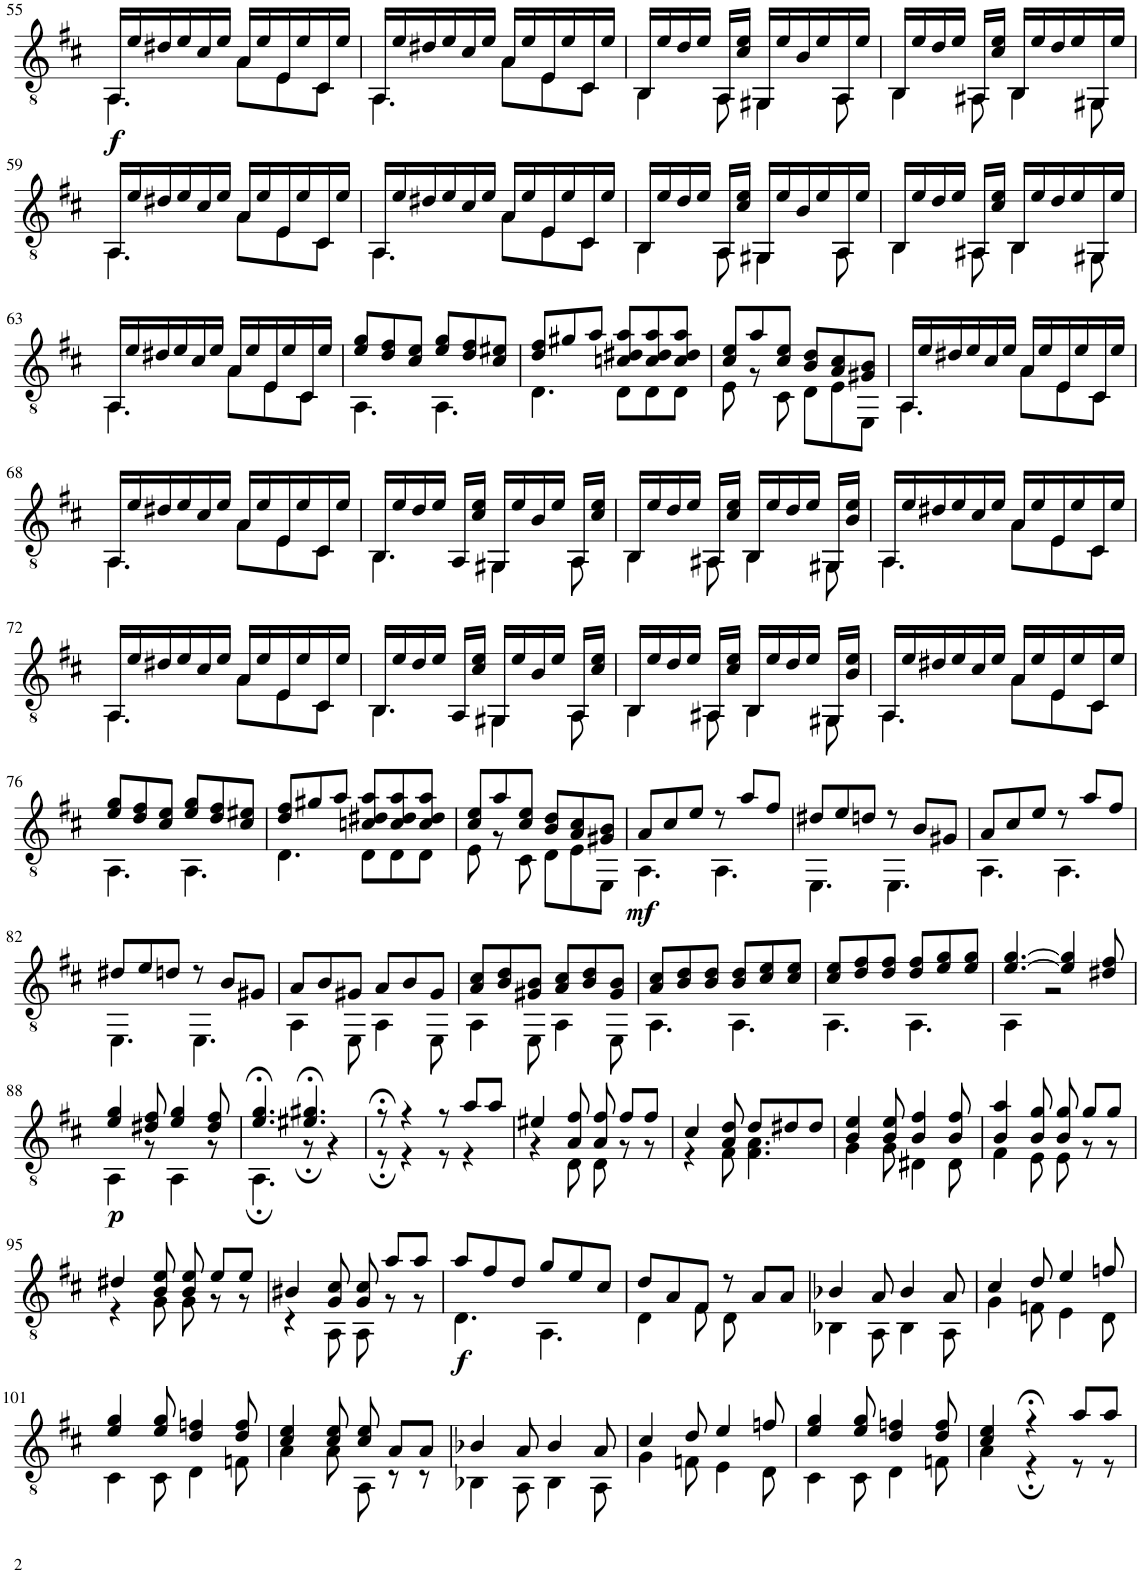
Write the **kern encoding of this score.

**kern	**dynam
*part1	*part1
*staff1	*staff1
*I"Classical Guitar	*
*I'Guit.	*
!!LO:PB:g=z
*clefGv2	*
*k[f#c#]	*
*M6/8	*
=55	=55
*^	*
!	!	!LO:DY:b
16AA/LL	4.AA\	f
16e/	.	.
16d#X/	.	.
16e/	.	.
16c#/	.	.
16e/JJ	.	.
16A/LL	8A\L	.
16e/	.	.
16E/	8E\	.
16e/	.	.
16C#/	8C#\J	.
16e/JJ	.	.
=56	=56	=56
16AA/LL	4.AA\	.
16e/	.	.
16d#X/	.	.
16e/	.	.
16c#/	.	.
16e/JJ	.	.
16A/LL	8A\L	.
16e/	.	.
16E/	8E\	.
16e/	.	.
16C#/	8C#\J	.
16e/JJ	.	.
=57	=57	=57
16BB/LL	4BB\	.
16e/	.	.
16d/	.	.
16e/JJ	.	.
16AA/LL	8AA\	.
16c#/ 16e/JJ	.	.
16GG#X/LL	4GG#\	.
16e/	.	.
16B/	.	.
16e/	.	.
16AA/	8AA\	.
16e/JJ	.	.
=58	=58	=58
16BB/LL	4BB\	.
16e/	.	.
16d/	.	.
16e/JJ	.	.
16AA#X/LL	8AA#\	.
16c#/ 16e/JJ	.	.
16BB/LL	4BB\	.
16e/	.	.
16d/	.	.
16e/	.	.
16GG#X/	8GG#\	.
16e/JJ	.	.
!!LO:LB:g=z	!!
=59	=59	=59
16AA/LL	4.AA\	.
16e/	.	.
16d#X/	.	.
16e/	.	.
16c#/	.	.
16e/JJ	.	.
16A/LL	8A\L	.
16e/	.	.
16E/	8E\	.
16e/	.	.
16C#/	8C#\J	.
16e/JJ	.	.
=60	=60	=60
16AA/LL	4.AA\	.
16e/	.	.
16d#X/	.	.
16e/	.	.
16c#/	.	.
16e/JJ	.	.
16A/LL	8A\L	.
16e/	.	.
16E/	8E\	.
16e/	.	.
16C#/	8C#\J	.
16e/JJ	.	.
=61	=61	=61
16BB/LL	4BB\	.
16e/	.	.
16d/	.	.
16e/JJ	.	.
16AA/LL	8AA\	.
16c#/ 16e/JJ	.	.
16GG#X/LL	4GG#\	.
16e/	.	.
16B/	.	.
16e/	.	.
16AA/	8AA\	.
16e/JJ	.	.
=62	=62	=62
16BB/LL	4BB\	.
16e/	.	.
16d/	.	.
16e/JJ	.	.
16AA#X/LL	8AA#\	.
16c#/ 16e/JJ	.	.
16BB/LL	4BB\	.
16e/	.	.
16d/	.	.
16e/	.	.
16GG#X/	8GG#\	.
16e/JJ	.	.
!!LO:LB:g=z	!!
=63	=63	=63
16AA/LL	4.AA\	.
16e/	.	.
16d#X/	.	.
16e/	.	.
16c#/	.	.
16e/JJ	.	.
16A/LL	8A\L	.
16e/	.	.
16E/	8E\	.
16e/	.	.
16C#/	8C#\J	.
16e/JJ	.	.
=64	=64	=64
8e/ 8g/L	4.AA\	.
8d/ 8f#/	.	.
8c#/ 8e/J	.	.
8e/ 8g/L	4.AA\	.
8d/ 8f#/	.	.
8c#/ 8e#X/J	.	.
=65	=65	=65
8d/ 8f#/L	4.D\	.
8g#X/	.	.
8a/J	.	.
8cn/ 8d#X/ 8a/L	8D\L	.
8c/ 8d#/ 8a/	8D\	.
8c/ 8d#/ 8a/J	8D\J	.
=66	=66	=66
8c#/ 8e/L	8E\	.
8a/	8r	.
8c#/ 8e/J	8C#\	.
8B/ 8d/L	8D\L	.
8A/ 8c#/	8E\	.
8G#X/ 8B/J	8EE\J	.
=67	=67	=67
16AA/LL	4.AA\	.
16e/	.	.
16d#X/	.	.
16e/	.	.
16c#/	.	.
16e/JJ	.	.
16A/LL	8A\L	.
16e/	.	.
16E/	8E\	.
16e/	.	.
16C#/	8C#\J	.
16e/JJ	.	.
!!LO:LB:g=z	!!
=68	=68	=68
16AA/LL	4.AA\	.
16e/	.	.
16d#X/	.	.
16e/	.	.
16c#/	.	.
16e/JJ	.	.
16A/LL	8A\L	.
16e/	.	.
16E/	8E\	.
16e/	.	.
16C#/	8C#\J	.
16e/JJ	.	.
=69	=69	=69
16BB/LL	4.BB\	.
16e/	.	.
16d/	.	.
16e/JJ	.	.
16AA/LL	.	.
16c#/ 16e/JJ	.	.
16GG#X/LL	4GG#\	.
16e/	.	.
16B/	.	.
16e/JJ	.	.
16AA/LL	8AA\	.
16c#/ 16e/JJ	.	.
=70	=70	=70
16BB/LL	4BB\	.
16e/	.	.
16d/	.	.
16e/JJ	.	.
16AA#X/LL	8AA#\	.
16c#/ 16e/JJ	.	.
16BB/LL	4BB\	.
16e/	.	.
16d/	.	.
16e/JJ	.	.
16GG#X/LL	8GG#\	.
16B/ 16e/JJ	.	.
=71	=71	=71
16AA/LL	4.AA\	.
16e/	.	.
16d#X/	.	.
16e/	.	.
16c#/	.	.
16e/JJ	.	.
16A/LL	8A\L	.
16e/	.	.
16E/	8E\	.
16e/	.	.
16C#/	8C#\J	.
16e/JJ	.	.
!!LO:LB:g=z	!!
=72	=72	=72
16AA/LL	4.AA\	.
16e/	.	.
16d#X/	.	.
16e/	.	.
16c#/	.	.
16e/JJ	.	.
16A/LL	8A\L	.
16e/	.	.
16E/	8E\	.
16e/	.	.
16C#/	8C#\J	.
16e/JJ	.	.
=73	=73	=73
16BB/LL	4.BB\	.
16e/	.	.
16d/	.	.
16e/JJ	.	.
16AA/LL	.	.
16c#/ 16e/JJ	.	.
16GG#X/LL	4GG#\	.
16e/	.	.
16B/	.	.
16e/JJ	.	.
16AA/LL	8AA\	.
16c#/ 16e/JJ	.	.
=74	=74	=74
16BB/LL	4BB\	.
16e/	.	.
16d/	.	.
16e/JJ	.	.
16AA#X/LL	8AA#\	.
16c#/ 16e/JJ	.	.
16BB/LL	4BB\	.
16e/	.	.
16d/	.	.
16e/JJ	.	.
16GG#X/LL	8GG#\	.
16B/ 16e/JJ	.	.
=75	=75	=75
16AA/LL	4.AA\	.
16e/	.	.
16d#X/	.	.
16e/	.	.
16c#/	.	.
16e/JJ	.	.
16A/LL	8A\L	.
16e/	.	.
16E/	8E\	.
16e/	.	.
16C#/	8C#\J	.
16e/JJ	.	.
!!LO:LB:g=z	!!
=76	=76	=76
8e/ 8g/L	4.AA\	.
8d/ 8f#/	.	.
8c#/ 8e/J	.	.
8e/ 8g/L	4.AA\	.
8d/ 8f#/	.	.
8c#/ 8e#X/J	.	.
=77	=77	=77
8d/ 8f#/L	4.D\	.
8g#X/	.	.
8a/J	.	.
8cn/ 8d#X/ 8a/L	8D\L	.
8c/ 8d#/ 8a/	8D\	.
8c/ 8d#/ 8a/J	8D\J	.
=78	=78	=78
8c#/ 8e/L	8E\	.
8a/	8r	.
8c#/ 8e/J	8C#\	.
8B/ 8d/L	8D\L	.
8A/ 8c#/	8E\	.
8G#X/ 8B/J	8EE\J	.
=79	=79	=79
!	!	!LO:DY:b
8A/L	4.AA\	mf
8c#/	.	.
8e/J	.	.
8r	4.AA\	.
8a/L	.	.
8f#/J	.	.
=80	=80	=80
8d#X/L	4.EE\	.
8e/	.	.
8dn/J	.	.
8r	4.EE\	.
8B/L	.	.
8G#X/J	.	.
=81	=81	=81
8A/L	4.AA\	.
8c#/	.	.
8e/J	.	.
8r	4.AA\	.
8a/L	.	.
8f#/J	.	.
!!LO:LB:g=z	!!
=82	=82	=82
8d#X/L	4.EE\	.
8e/	.	.
8dn/J	.	.
8r	4.EE\	.
8B/L	.	.
8G#X/J	.	.
=83	=83	=83
8A/L	4AA\	.
8B/	.	.
8G#X/J	8EE\	.
8A/L	4AA\	.
8B/	.	.
8G#/J	8EE\	.
=84	=84	=84
8A/ 8c#/L	4AA\	.
8B/ 8d/	.	.
8G#X/ 8B/J	8EE\	.
8A/ 8c#/L	4AA\	.
8B/ 8d/	.	.
8G#/ 8B/J	8EE\	.
=85	=85	=85
8A/ 8c#/L	4.AA\	.
8B/ 8d/	.	.
8B/ 8d/J	.	.
8B/ 8d/L	4.AA\	.
8c#/ 8e/	.	.
8c#/ 8e/J	.	.
=86	=86	=86
8c#/ 8e/L	4.AA\	.
8d/ 8f#/	.	.
8d/ 8f#/J	.	.
8d/ 8f#/L	4.AA\	.
8e/ 8g/	.	.
8e/ 8g/J	.	.
=87	=87	=87
[4.e/ [4.g/	4AA\	.
.	2r	.
4e/] 4g/]	.	.
8d#X/ 8f#/	.	.
!!LO:LB:g=z	!!
=88	=88	=88
!	!	!LO:DY:b
4e/ 4g/	4AA\	p
8d#X/ 8f#/	8r	.
4e/ 4g/	4AA\	.
8d#/ 8f#/	8r	.
=89	=89	=89
4.e/;< 4.g/;<	4.AA;\	.
4.e#X/;< 4.g#X/;<	8r;	.
.	4r	.
=90	=90	=90
8r;<	8r;	.
4r	4r	.
8r	8r	.
8a/L	4r	.
8a/J	.	.
=91	=91	=91
4e#X/	4r	.
8A/ 8f#/	8D\	.
8A/ 8f#/	8D\	.
8f#/L	8r	.
8f#/J	8r	.
=92	=92	=92
4c#/	4r	.
8A/ 8d/	8F#\	.
8d/L	4.F#\ 4.A\	.
8d#X/	.	.
8d#/J	.	.
=93	=93	=93
4B/ 4e/	4G\	.
8B/ 8e/	8G\	.
4B/ 4f#/	4D#X\	.
8B/ 8f#/	8D#\	.
=94	=94	=94
4B/ 4a/	4F#\	.
8B/ 8g/	8E\	.
8B/ 8g/	8E\	.
8g/L	8r	.
8g/J	8r	.
!!LO:LB:g=z	!!
=95	=95	=95
4d#X/	4r	.
8B/ 8e/	8G\	.
8B/ 8e/	8G\	.
8e/L	8r	.
8e/J	8r	.
=96	=96	=96
4B#X/	4r	.
8G/ 8c#/	8AA\	.
8G/ 8c#/	8AA\	.
8a/L	8r	.
8a/J	8r	.
=97	=97	=97
!	!	!LO:DY:b
8a/L	4.D\	f
8f#/	.	.
8d/J	.	.
8g/L	4.AA\	.
8e/	.	.
8c#/J	.	.
=98	=98	=98
8d/L	4D\	.
8A/	.	.
8F#/J	8F#\	.
8r	8D\	.
8A/L	4ryy	.
8A/J	.	.
=99	=99	=99
4B-X/	4BB-X\	.
8A/	8AA\	.
4B-/	4BB-\	.
8A/	8AA\	.
=100	=100	=100
4c#/	4G\	.
8d/	8Fn\	.
4e/	4E\	.
8fn/	8D\	.
!!LO:LB:g=z	!!
=101	=101	=101
4e/ 4g/	4C#\	.
8e/ 8g/	8C#\	.
4d/ 4fn/	4D\	.
8d/ 8f/	8Fn\	.
=102	=102	=102
4c#/ 4e/	4A\	.
8c#/ 8e/	8A\	.
8c#/ 8e/	8AA\	.
8A/L	8r	.
8A/J	8r	.
=103	=103	=103
4B-X/	4BB-X\	.
8A/	8AA\	.
4B-/	4BB-\	.
8A/	8AA\	.
=104	=104	=104
4c#/	4G\	.
8d/	8Fn\	.
4e/	4E\	.
8fn/	8D\	.
=105	=105	=105
4e/ 4g/	4C#\	.
8e/ 8g/	8C#\	.
4d/ 4fn/	4D\	.
8d/ 8f/	8Fn\	.
=106	=106	=106
4c#/ 4e/	4A\	.
4r;<	4r;	.
8a/L	8r	.
8a/J	8r	.
*v	*v	*
=	=
*-	*-
